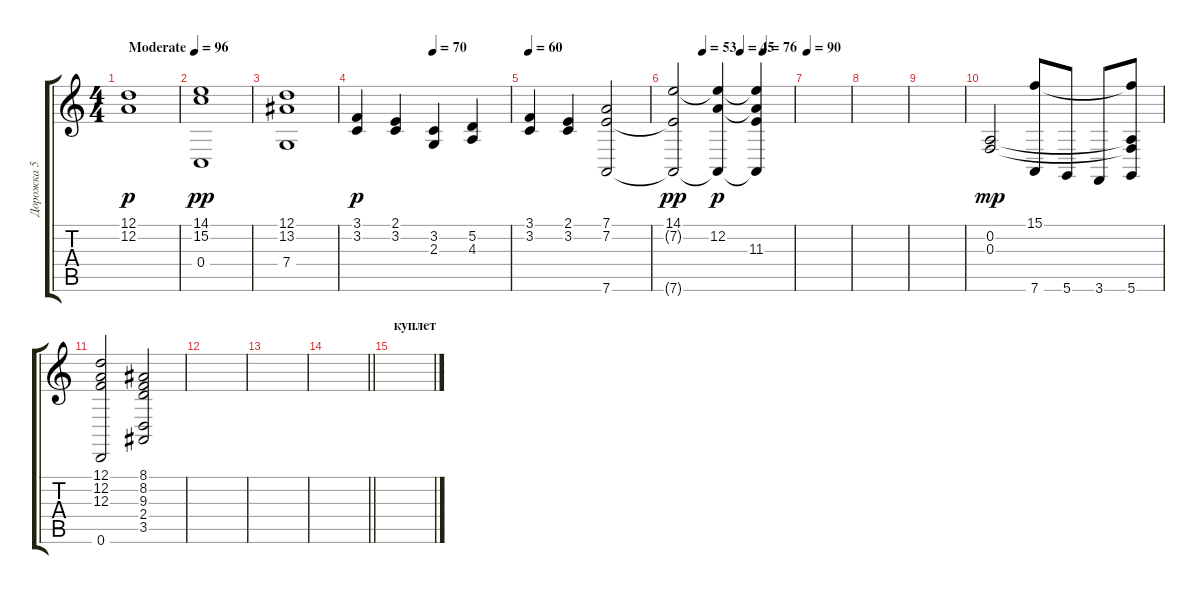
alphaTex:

\track ("Дорожка 5" "Дорожка 5") {instrument stringensemble1}
\staff {score tabs}
\tuning (D4 A3 F3 C3 G2 D2) {hide}
\ts (4 4)
\tempo (96 "Moderate")
\tempo 80
\tempo (96 "Moderate")
\clef g2
\ks c
(12.1 12.2).1{dy p instrument stringensemble1} |
(14.1 15.2 0.4).1{dy pp} |
(12.1 13.2 7.4).1 |
\tempo (70 0.5)
(3.1 3.2).4{dy p} (2.1 3.2).4 (3.2 2.3).4 (5.2 4.3).4 |
\tempo 60
(3.1 3.2).4 (2.1 3.2).4 (7.1 7.2 7.6).2 |
\tempo (53 0.25)
\tempo (45 0.5625)
\tempo (76 0.75)
(14.1 7.2{t} 7.6{t}).2{dy pp} (14.1{t} 12.2 7.6{t}).4{dy p} (14.1{t} 12.2{t} 11.3 7.6{t}).4 |
\tempo 90
|
|
|
(0.2 0.3).2{dy mp} (15.1 7.6).8 5.6.8 3.6.8 (15.1{t} 0.2{t} 0.3{t} 5.6).8 |
(12.1 12.2 12.3 0.6).2 (8.1 8.2 9.3 2.4 3.5).2 |
|
|
\barLineRight lightlight
|
\section ("" "куплет")
